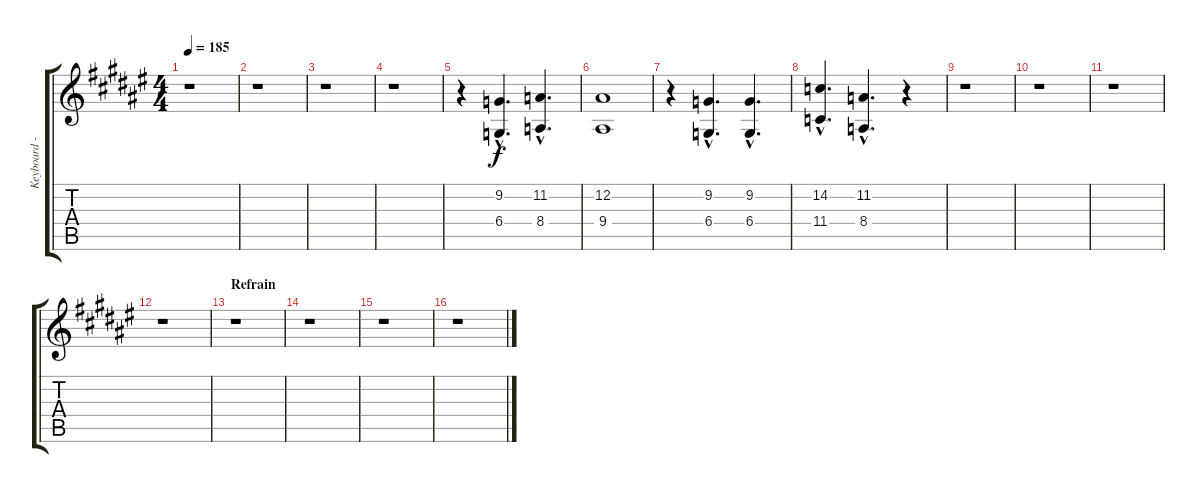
\track ("Keyboard - Background" "Keyboard -") {instrument pad1newage}
\staff {score tabs}
\tuning (Eb4 Bb3 Gb3 Db3 Ab2 Eb2) {hide}
\ts (4 4)
\tempo 185
\clef g2
\ks d#minor
r.1{dy f} |
r.1 |
r.1 |
r.1 |
r.4 (9.2{hac} 6.4{hac}).4{d} (11.2{hac} 8.4{hac}).4{d} |
(12.2 9.4).1 |
r.4 (9.2{hac} 6.4{hac}).4{d} (9.2{hac} 6.4{hac}).4{d} |
(14.2{hac} 11.4{hac}).4{d} (11.2{hac} 8.4{hac}).4{d} r.4 |
r.1 |
r.1 |
r.1 |
r.1 |
\section ("" "Refrain")
r.1 |
r.1 |
r.1 |
r.1
